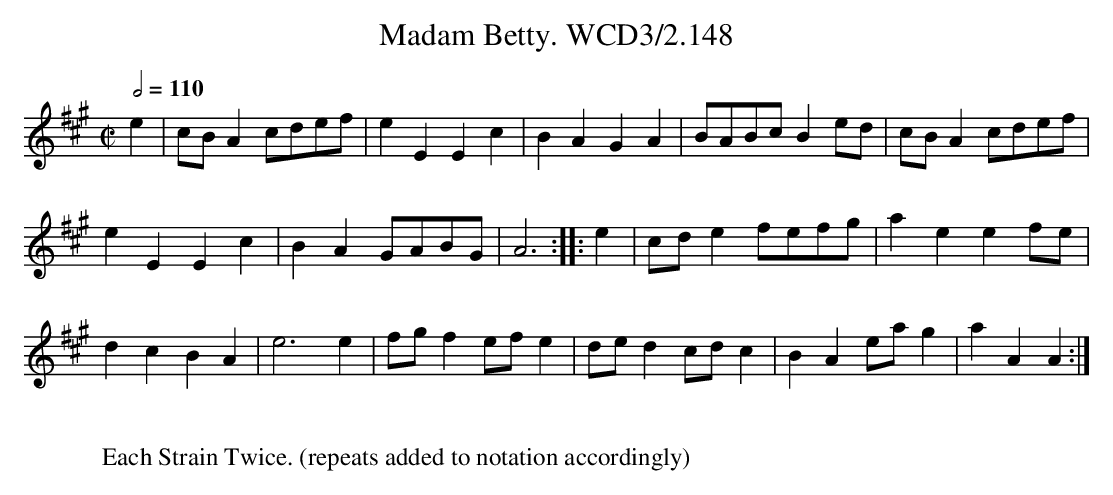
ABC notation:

X:1
T:Madam Betty. WCD3/2.148
M:C|
L:1/8
Q:1/2=110
K:A
e2|cBA2 cdef|e2E2 E2c2|B2A2 G2A2|BABc B2ed|cBA2 cdef|
e2E2 E2c2|B2A2 GABG|A6::e2|cde2 fefg|a2e2 e2fe|
d2c2 B2A2|e6e2|fgf2 efe2|ded2 cdc2|B2A2 eag2|a2A2 A2:|
W:
W:Each Strain Twice. (repeats added to notation accordingly)
